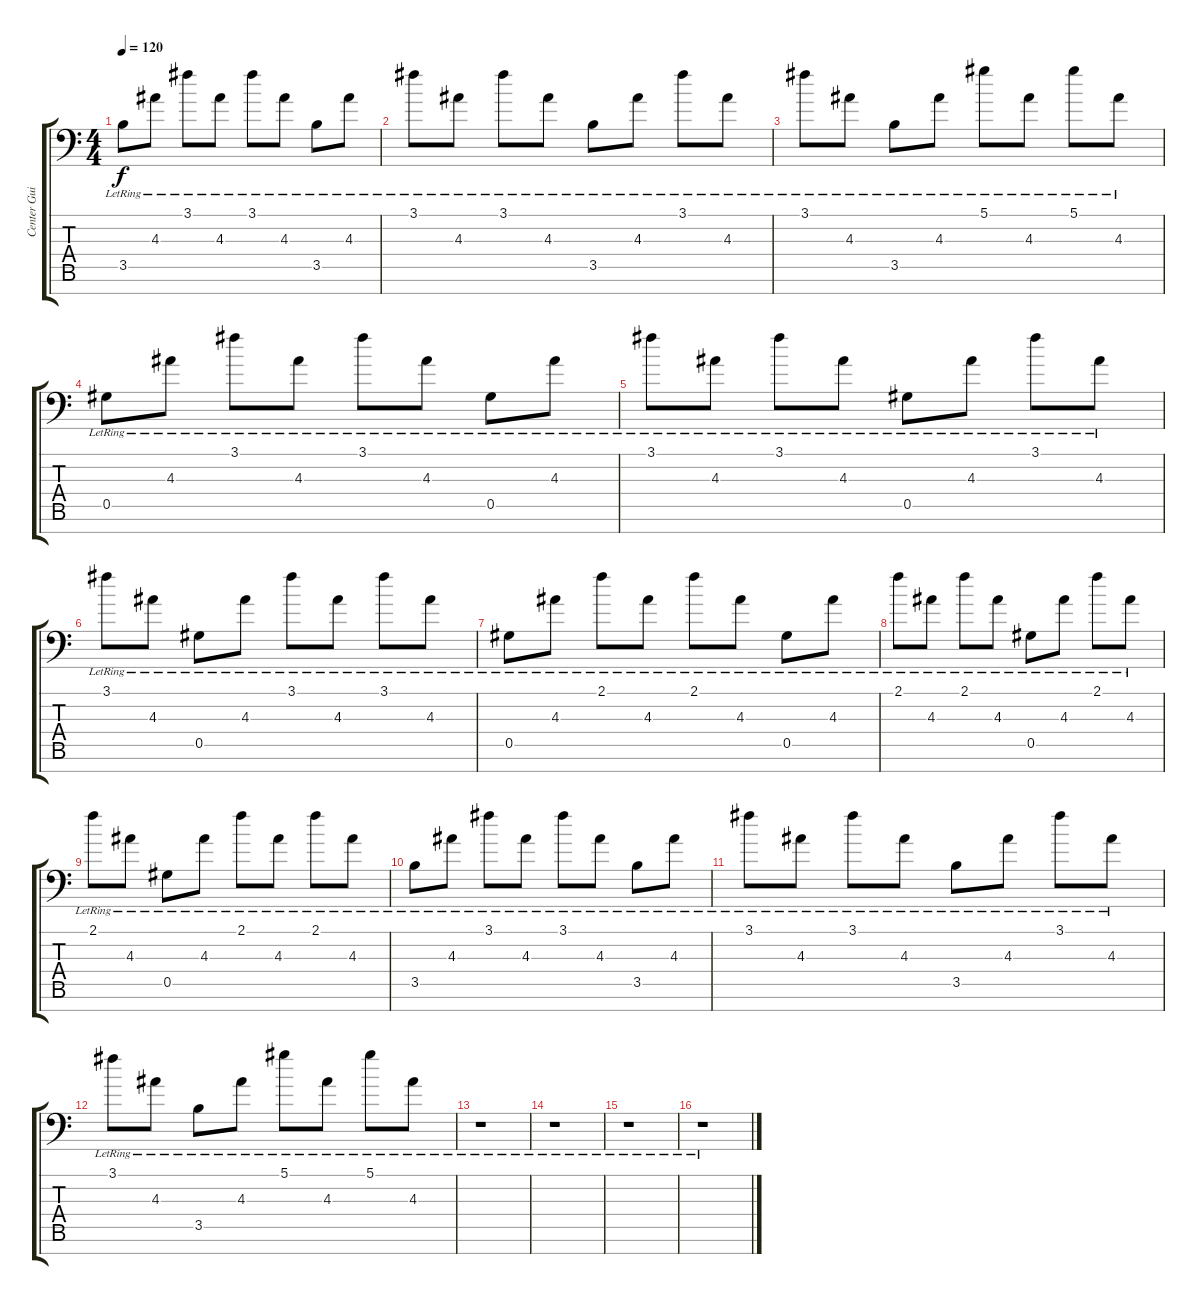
\track ("Center Guitar" "Center Gui") {instrument electricguitarclean}
\staff {score tabs}
\tuning (Eb4 Bb3 Gb3 Db3 Ab2 Eb2 Ab1) {hide}
\ts (4 4)
\tempo 120
\clef f4
\ks c
3.5{lr}.8{dy f} 4.3{lr}.8 3.1{lr}.8 4.3{lr}.8 3.1{lr}.8 4.3{lr}.8 3.5{lr}.8 4.3{lr}.8 |
3.1{lr}.8 4.3{lr}.8 3.1{lr}.8 4.3{lr}.8 3.5{lr}.8 4.3{lr}.8 3.1{lr}.8 4.3{lr}.8 |
3.1{lr}.8 4.3{lr}.8 3.5{lr}.8 4.3{lr}.8 5.1{lr}.8 4.3{lr}.8 5.1{lr}.8 4.3{lr}.8 |
0.5{lr}.8 4.3{lr}.8 3.1{lr}.8 4.3{lr}.8 3.1{lr}.8 4.3{lr}.8 0.5{lr}.8 4.3{lr}.8 |
3.1{lr}.8 4.3{lr}.8 3.1{lr}.8 4.3{lr}.8 0.5{lr}.8 4.3{lr}.8 3.1{lr}.8 4.3{lr}.8 |
3.1{lr}.8 4.3{lr}.8 0.5{lr}.8 4.3{lr}.8 3.1{lr}.8 4.3{lr}.8 3.1{lr}.8 4.3{lr}.8 |
0.5{lr}.8 4.3{lr}.8 2.1{lr}.8 4.3{lr}.8 2.1{lr}.8 4.3{lr}.8 0.5{lr}.8 4.3{lr}.8 |
2.1{lr}.8 4.3{lr}.8 2.1{lr}.8 4.3{lr}.8 0.5{lr}.8 4.3{lr}.8 2.1{lr}.8 4.3{lr}.8 |
2.1{lr}.8 4.3{lr}.8 0.5{lr}.8 4.3{lr}.8 2.1{lr}.8 4.3{lr}.8 2.1{lr}.8 4.3{lr}.8 |
3.5{lr}.8 4.3{lr}.8 3.1{lr}.8 4.3{lr}.8 3.1{lr}.8 4.3{lr}.8 3.5{lr}.8 4.3{lr}.8 |
3.1{lr}.8 4.3{lr}.8 3.1{lr}.8 4.3{lr}.8 3.5{lr}.8 4.3{lr}.8 3.1{lr}.8 4.3{lr}.8 |
3.1{lr}.8 4.3{lr}.8 3.5{lr}.8 4.3{lr}.8 5.1{lr}.8 4.3{lr}.8 5.1{lr}.8 4.3{lr}.8 |
r.1 |
r.1 |
r.1 |
r.1
